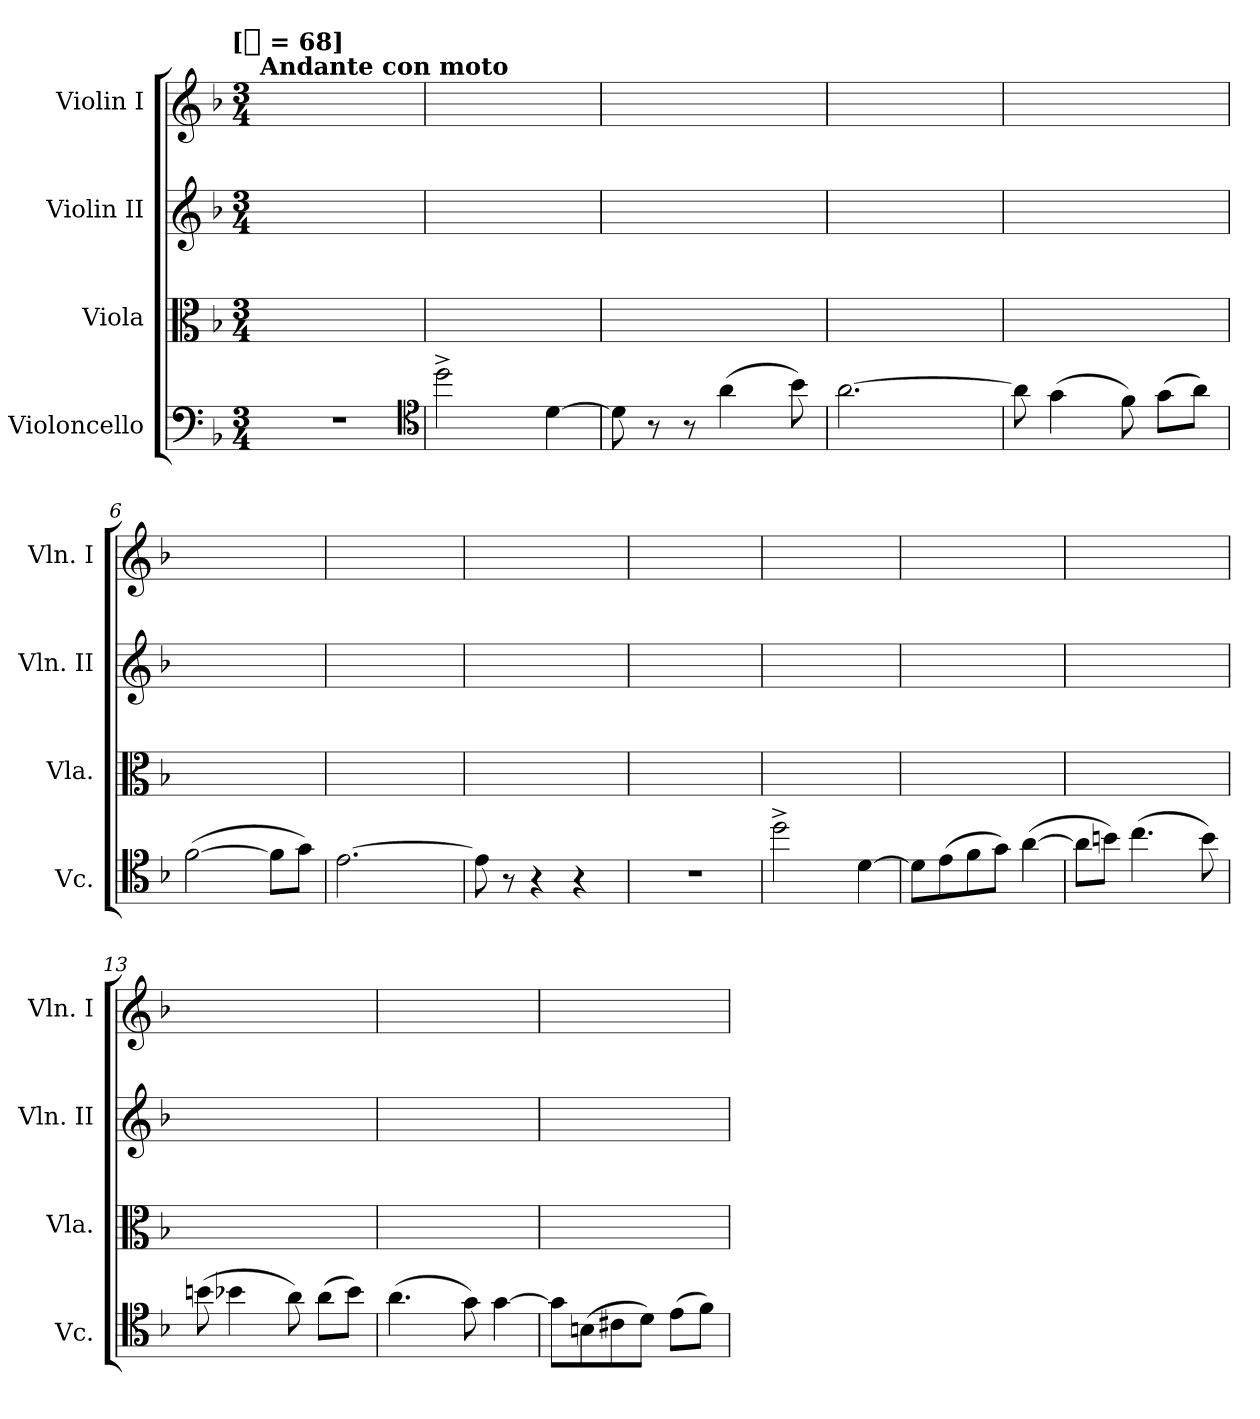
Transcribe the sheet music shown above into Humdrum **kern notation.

**kern	**kern	**kern	**kern
*part4	*part3	*part2	*part1
*staff4	*staff3	*staff2	*staff1
*I"Violoncello	*I"Viola	*I"Violin II	*I"Violin I
*I'Vc.	*I'Vla.	*I'Vln. II	*I'Vln. I
*clefF4	*clefC3	*clefG2	*clefG2
*k[b-]	*k[b-]	*k[b-]	*k[b-]
*F:	*F:	*F:	*F:
!!LO:TX:omd:t=[[quarter] = 68]
*M3/4	*M3/4	*M3/4	*M3/4
*MM68	*MM68	*MM68	*MM68
=1	=1	=1	=1
!	!	!	!LO:TX:a:B:t=Andante con moto
4%3r	4ryy	4ryy	4ryy
.	4ryy	4ryy	4ryy
.	4ryy	4ryy	4ryy
*clefC4	*	*	*
=2	=2	=2	=2
2dd^	4ryy	4ryy	4ryy
.	4ryy	4ryy	4ryy
[4d	4ryy	4ryy	4ryy
=3	=3	=3	=3
8d]	4ryy	4ryy	4ryy
8r	.	.	.
8r	4ryy	4ryy	4ryy
(4a	.	.	.
.	4ryy	4ryy	4ryy
8b-)	.	.	.
=4	=4	=4	=4
[2.a	4ryy	4ryy	4ryy
.	4ryy	4ryy	4ryy
.	4ryy	4ryy	4ryy
=5	=5	=5	=5
8a]	4ryy	4ryy	4ryy
(4g	.	.	.
.	4ryy	4ryy	4ryy
8f)	.	.	.
(8gL	4ryy	4ryy	4ryy
8aJ)	.	.	.
=6	=6	=6	=6
([2f	4ryy	4ryy	4ryy
.	4ryy	4ryy	4ryy
8fL]	4ryy	4ryy	4ryy
8gJ)	.	.	.
=7	=7	=7	=7
[2.e	4ryy	4ryy	4ryy
.	4ryy	4ryy	4ryy
.	4ryy	4ryy	4ryy
=8	=8	=8	=8
8e]	4ryy	4ryy	4ryy
8r	.	.	.
4r	4.ryy	4ryy	4ryy
4r	.	4ryy	4ryy
.	8ryy	.	.
=9	=9	=9	=9
4%3r	4ryy	4ryy	4ryy
.	4ryy	4ryy	4ryy
.	4ryy	4ryy	4ryy
=10	=10	=10	=10
2dd^	4ryy	4ryy	4ryy
.	4ryy	4ryy	4ryy
[4d	4ryy	4ryy	4ryy
=11	=11	=11	=11
8dL]	4ryy	4ryy	4ryy
(8e	.	.	.
8f	4ryy	4ryy	4ryy
8gJ)	.	.	.
([4a	4ryy	4ryy	4ryy
=12	=12	=12	=12
8aL]	4ryy	4ryy	4ryy
8bnJ)	.	.	.
(4.cc	4ryy	4ryy	4ryy
.	4ryy	4ryy	4ryy
8b)	.	.	.
=13	=13	=13	=13
(8bn	4ryy	4ryy	4ryy
4b-X	.	.	.
.	4ryy	4ryy	4ryy
8a)	.	.	.
(8aL	4ryy	4ryy	4ryy
8b-J)	.	.	.
=14	=14	=14	=14
(4.a	4ryy	4ryy	4ryy
.	4ryy	4ryy	4ryy
8g)	.	.	.
[4g	4ryy	4ryy	4ryy
=15	=15	=15	=15
8gL]	4ryy	4ryy	4ryy
(8Bn	.	.	.
8c#X	8ryy	4ryy	4ryy
8dJ)	8ryy	.	.
(8eL	4ryy	4ryy	4ryy
8fJ)	.	.	.
=	=	=	=
*-	*-	*-	*-
